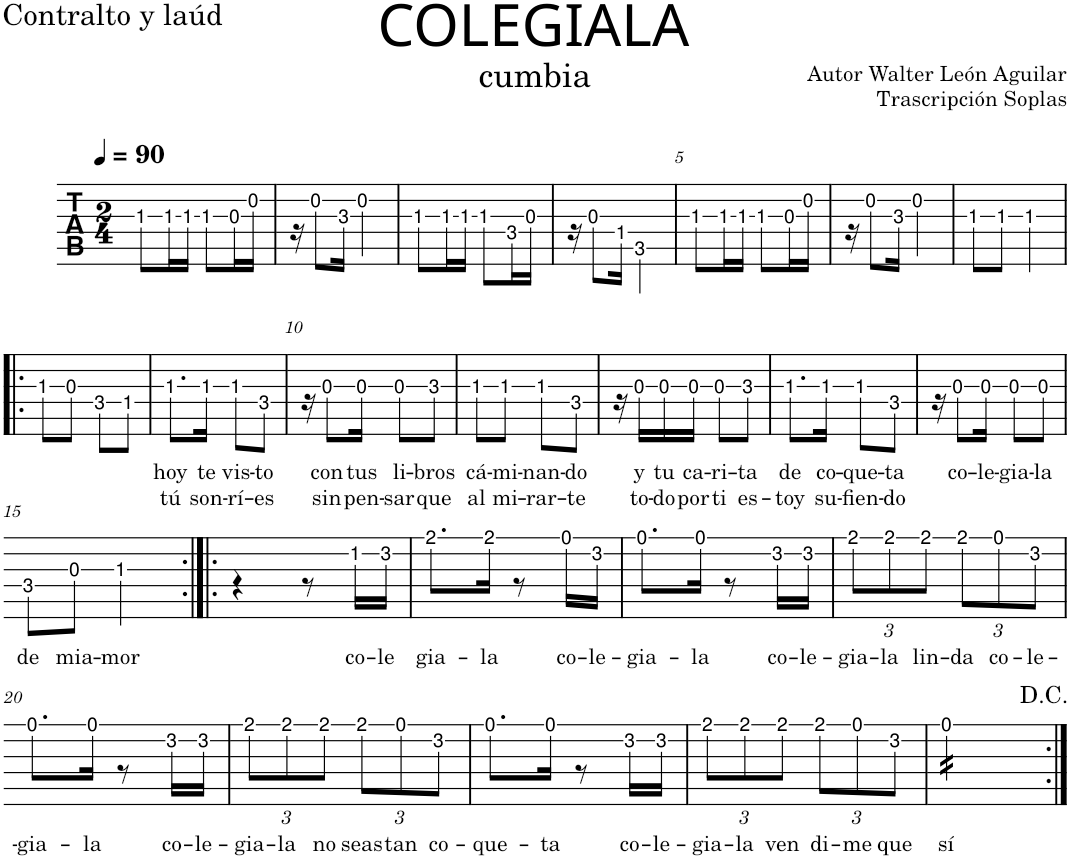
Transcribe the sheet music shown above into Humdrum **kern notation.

**kern	**text	**text
*part1	*part1	*part1
*staff1	*staff1	*staff1
*I"Laúd	*	*
*stria6	*	*
*	*	*
*k[]	*	*
*M2/4	*	*
=1	=1	=1
8c\L	.	.
16c\L	.	.
16c\JJ	.	.
8c\L	.	.
16B\L	.	.
16e\JJ	.	.
=2	=2	=2
16r	.	.
8e\L	.	.
16d\Jk	.	.
4e\	.	.
=3	=3	=3
8c\L	.	.
16c\L	.	.
16c\JJ	.	.
8c\L	.	.
16A\L	.	.
16B\JJ	.	.
=4	=4	=4
16r	.	.
8B\L	.	.
16G\Jk	.	.
4E\	.	.
=5	=5	=5
8c\L	.	.
16c\L	.	.
16c\JJ	.	.
8c\L	.	.
16B\L	.	.
16e\JJ	.	.
=6	=6	=6
16r	.	.
8e\L	.	.
16d\Jk	.	.
4e\	.	.
=7	=7	=7
8c\L	.	.
8c\J	.	.
4c\	.	.
!!LO:LB:g=z
=8!|:	=8!|:	=8!|:
8c\L	.	.
8B\J	.	.
8A\L	.	.
8G\J	.	.
=9	=9	=9
!	!LO:LY:b	!LO:LY:b
8.c\L	hoy	tú
!	!LO:LY:b	!LO:LY:b
16c\Jk	te	son-
!	!LO:LY:b	!LO:LY:b
8c\L	vis-	-rí-
!	!LO:LY:b	!LO:LY:b
8A\J	-to	-es
=10	=10	=10
16r	.	.
!	!LO:LY:b	!LO:LY:b
8B\L	con	sin
!	!LO:LY:b	!LO:LY:b
16B\Jk	tus	pen-
!	!LO:LY:b	!LO:LY:b
8B\L	li-	-sar
!	!LO:LY:b	!LO:LY:b
8d\J	-bros	que
=11	=11	=11
!	!LO:LY:b	!LO:LY:b
8c\L	cá-	al
!	!LO:LY:b	!LO:LY:b
8c\J	-mi-	mi-
!	!LO:LY:b	!LO:LY:b
8c\L	-nan-	-rar-
!	!LO:LY:b	!LO:LY:b
8A\J	-do	-te
=12	=12	=12
16r	.	.
!	!LO:LY:b	!LO:LY:b
16B\LL	y	to-
!	!LO:LY:b	!LO:LY:b
16B\	tu	-do
!	!LO:LY:b	!LO:LY:b
16B\JJ	ca-	por
!	!LO:LY:b	!LO:LY:b
8B\L	ri-	ti
!	!LO:LY:b	!LO:LY:b
8d\J	-ta	es-
=13	=13	=13
!	!LO:LY:b	!LO:LY:b
8.c\L	de	-toy
!	!LO:LY:b	!LO:LY:b
16c\Jk	co-	su-
!	!LO:LY:b	!LO:LY:b
8c\L	-que-	-fien-
!	!LO:LY:b	!LO:LY:b
8A\J	-ta	-do
=14	=14	=14
16r	.	.
!	!LO:LY:b	!
8B\L	co-	.
!	!LO:LY:b	!
16B\Jk	-le-	.
!	!LO:LY:b	!
8B\L	-gia-	.
!	!LO:LY:b	!
8B\J	-la	.
!!LO:LB:g=z
=15	=15	=15
!	!LO:LY:b	!
8A\L	de	.
!	!LO:LY:b	!
8B\J	mia-	.
!	!LO:LY:b	!
4c\	-mor	.
=16:|!|:	=16:|!|:	=16:|!|:
4r	.	.
8r	.	.
!	!LO:LY:b	!
16f\LL	co-	.
!	!LO:LY:b	!
16g\JJ	-le	.
=17	=17	=17
!	!LO:LY:b	!
8.b\L	-gia-	.
!	!LO:LY:b	!
16b\Jk	-la	.
8r	.	.
!	!LO:LY:b	!
16a\LL	co-	.
!	!LO:LY:b	!
16g\JJ	-le-	.
=18	=18	=18
!	!LO:LY:b	!
8.a\L	-gia-	.
!	!LO:LY:b	!
16a\Jk	-la	.
8r	.	.
!	!LO:LY:b	!
16g\LL	co-	.
!	!LO:LY:b	!
16g\JJ	-le-	.
=19	=19	=19
*Xbrackettup	*	*
!	!LO:LY:b	!
12b\L	-gia-	.
!	!LO:LY:b	!
12b\	-la	.
!	!LO:LY:b	!
12b\J	lin-	.
!	!LO:LY:b	!
12b\L	-da	.
!	!LO:LY:b	!
12a\	co-	.
!	!LO:LY:b	!
12g\J	-le-	.
!!LO:LB:g=z
=20	=20	=20
!	!LO:LY:b	!
8.a\L	-gia-	.
!	!LO:LY:b	!
16a\Jk	-la	.
8r	.	.
!	!LO:LY:b	!
16g\LL	co-	.
!	!LO:LY:b	!
16g\JJ	-le-	.
=21	=21	=21
!	!LO:LY:b	!
12b\L	-gia-	.
!	!LO:LY:b	!
12b\	-la	.
!	!LO:LY:b	!
12b\J	no	.
!	!LO:LY:b	!
12b\L	seas	.
!	!LO:LY:b	!
12a\	tan	.
!	!LO:LY:b	!
12g\J	co-	.
=22	=22	=22
!	!LO:LY:b	!
8.a\L	-que-	.
!	!LO:LY:b	!
16a\Jk	-ta	.
8r	.	.
!	!LO:LY:b	!
16g\LL	co-	.
!	!LO:LY:b	!
16g\JJ	-le-	.
=23	=23	=23
!	!LO:LY:b	!
12b\L	gia-	.
!	!LO:LY:b	!
12b\	-la	.
!	!LO:LY:b	!
12b\J	ven	.
!	!LO:LY:b	!
12b\L	di-	.
!	!LO:LY:b	!
12a\	-me	.
!	!LO:LY:b	!
12g\J	que	.
=24	=24	=24
!	!LO:LY:b	!
2a\	sí	.
=:|!	=:|!	=:|!
*-	*-	*-
